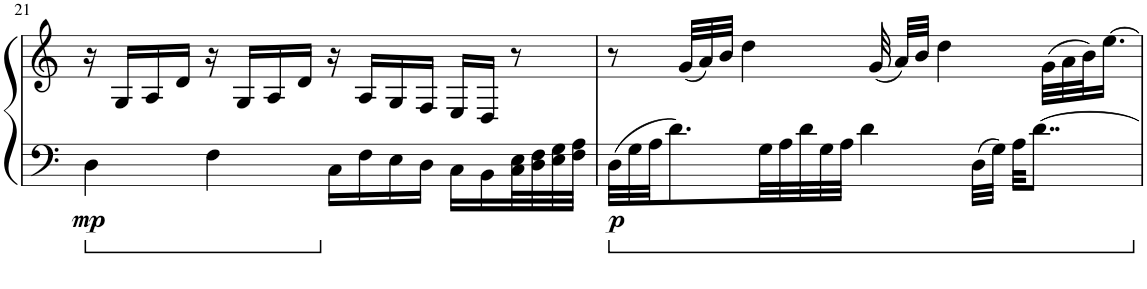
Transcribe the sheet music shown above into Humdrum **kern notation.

**kern	**kern	**dynam
*part1	*part1	*part1
*staff2	*staff1	*staff1/2
*I"Piano	*	*
*I'Pno.	*	*
!!LO:PB:g=z
*clefF4	*clefG2	*
*k[]	*k[]	*
*M4/4	*M4/4	*
=21	=21	=21
!	!	!LO:DY:b=2
4D\	16r	mp
.	16G/LL	.
.	16A/	.
.	16d/JJ	.
4F\	16r	.
.	16G/LL	.
.	16A/	.
.	16d/JJ	.
16C\LL	16r	.
16F\	16A/LL	.
16E\	16G/	.
16D\JJ	16F/JJ	.
16C\LL	16E/LL	.
16BB\	16D/JJ	.
32C\ 32E\L	8r	.
32D\ 32F\	.	.
32E\ 32G\	.	.
32F\ 32A\JJJ	.	.
=22	=22	=22
!	!	!LO:DY:b=2
32D\LLL	8r	p
32G\	.	.
32A\JJ	.	.
8.d\	.	.
.	(<32g/LLL	.
.	32a/)	.
.	32b/JJJ	.
.	4dd\	.
32G\LL	.	.
32A\	.	.
32d\	.	.
32G\	.	.
32A\JJJ	.	.
4d\	.	.
.	(<32g/	.
.	32a/LLL)	.
.	32b/JJJ	.
.	4dd\	.
32D\LLL	.	.
32G\JJJ	.	.
32A\KKL	.	.
[8..d\J	.	.
.	(>32g\LLL	.
.	32a\	.
.	32b\J)	.
.	[16.ee\JJ	.
=	=	=
*-	*-	*-
